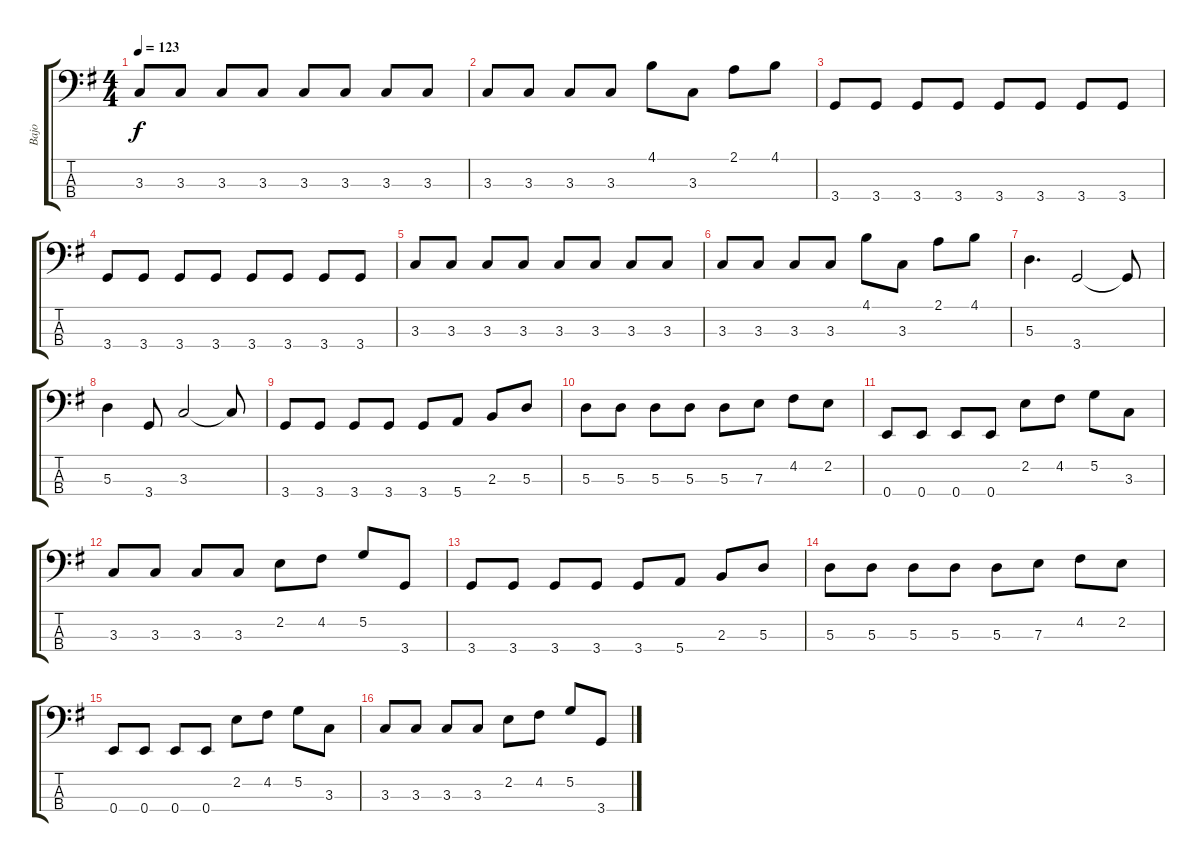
\track ("Bajo" "Bajo") {instrument electricbassfinger}
\staff {score tabs}
\tuning (G2 D2 A1 E1) {hide}
\ts (4 4)
\tempo 123
\clef f4
\ks g
3.3.8{dy f} 3.3.8 3.3.8 3.3.8 3.3.8 3.3.8 3.3.8 3.3.8 |
3.3.8 3.3.8 3.3.8 3.3.8 4.1.8 3.3.8 2.1.8 4.1.8 |
3.4.8 3.4.8 3.4.8 3.4.8 3.4.8 3.4.8 3.4.8 3.4.8 |
3.4.8 3.4.8 3.4.8 3.4.8 3.4.8 3.4.8 3.4.8 3.4.8 |
3.3.8 3.3.8 3.3.8 3.3.8 3.3.8 3.3.8 3.3.8 3.3.8 |
3.3.8 3.3.8 3.3.8 3.3.8 4.1.8 3.3.8 2.1.8 4.1.8 |
5.3.4{d} 3.4.2 3.4{t}.8 |
5.3.4 3.4.8 3.3.2 3.3{t}.8 |
3.4.8 3.4.8 3.4.8 3.4.8 3.4.8 5.4.8 2.3.8 5.3.8 |
5.3.8 5.3.8 5.3.8 5.3.8 5.3.8 7.3.8 4.2.8 2.2.8 |
0.4.8 0.4.8 0.4.8 0.4.8 2.2.8 4.2.8 5.2.8 3.3.8 |
3.3.8 3.3.8 3.3.8 3.3.8 2.2.8 4.2.8 5.2.8 3.4.8 |
3.4.8 3.4.8 3.4.8 3.4.8 3.4.8 5.4.8 2.3.8 5.3.8 |
5.3.8 5.3.8 5.3.8 5.3.8 5.3.8 7.3.8 4.2.8 2.2.8 |
0.4.8 0.4.8 0.4.8 0.4.8 2.2.8 4.2.8 5.2.8 3.3.8 |
3.3.8 3.3.8 3.3.8 3.3.8 2.2.8 4.2.8 5.2.8 3.4.8
